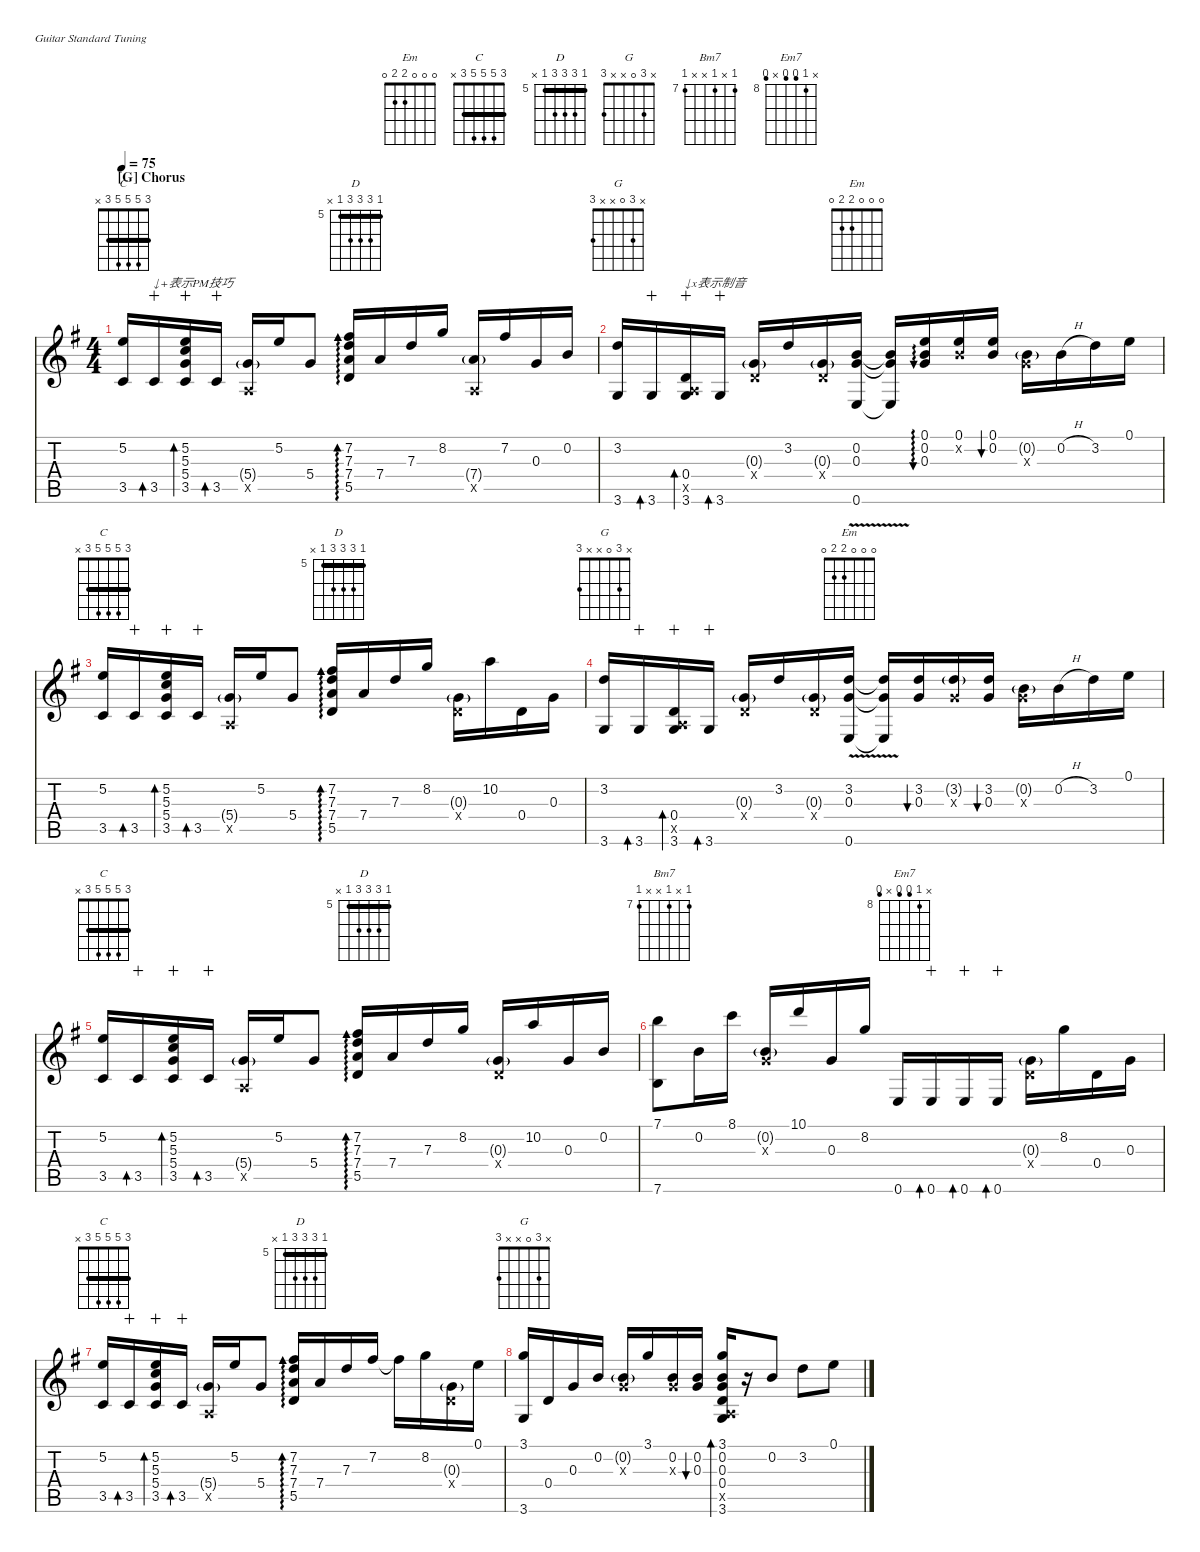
\defaultSystemsLayout 4
\hideDynamics
\bracketExtendMode nobrackets
\singleTrackTrackNamePolicy hidden
\chordDiagramsInScore
\track ("Steel Guitar" "Steel Guit") {instrument acousticguitarsteel}
\staff {score tabs}
\tuning (E4 B3 G3 D3 A2 E2)
\chord ("Em" 0 0 0 2 2 0) {showfingering false}
\chord ("C" 3 5 5 5 3 x) {showfingering false barre 3}
\chord ("D" 5 7 7 7 5 x) {firstfret 5 showfingering false barre 5}
\chord ("G" x 3 0 x x 3) {showfingering false}
\chord ("Bm7" 7 x 7 x x 7) {firstfret 7 showfingering false}
\chord ("Em7" x 8 7 7 x 7) {firstfret 8 showfingering false}
\ts (4 4)
\section ("G" "Chorus")
\tempo 75
\clef g2
\scale
0.332154
\ks g
(5.2{acc forcenatural} 3.5{acc forcenatural}).16{ch "C" dy mf beam Up} 3.5{acc forcenatural}.16{bd 30 txt "↓+表示PM技巧" wahc beam Up} (3.5{acc forcenatural} 5.4{acc forcenatural} 5.2{acc forcenatural} 5.3{acc forcenatural}).16{bd 30 wahc beam Up} 3.5{acc forcenatural}.16{bd 30 wahc beam Up} (5.4{g acc forcenatural} 0.5{x acc forcenatural}).16{beam Up} 5.2{acc forcenatural}.16{beam Up} 5.4{acc forcenatural}.8{beam Up} (7.2{acc #} 7.3{acc forcenatural} 7.4{acc forcenatural} 5.5{acc forcenatural}).16{ad 0 ch "D" beam Up} 7.4{acc forcenatural}.16{beam Up} 7.3{acc forcenatural}.16{beam Up} 8.2{acc forcenatural}.16{beam Up} (7.4{g acc forcenatural} 0.5{x acc forcenatural}).16{beam Up} 7.2{acc #}.16{beam Up} 0.3{acc forcenatural}.16{beam Up} 0.2{acc forcenatural}.16{beam Up} |
\scale
0.333333 (3.2{acc forcenatural} 3.6{acc forcenatural}).16{ch "G" beam Up} 3.6{acc forcenatural}.16{bd 30 wahc beam Up} (3.6{acc forcenatural} 0.4{acc forcenatural} 0.5{x acc forcenatural}).16{bd 30 txt "↓x表示制音" wahc beam Up} 3.6{acc forcenatural}.16{bd 30 wahc beam Up} (0.3{g acc forcenatural} 0.4{x acc forcenatural}).16{beam Up} 3.2{acc forcenatural}.16{beam Up} (0.3{g acc forcenatural} 0.4{x acc forcenatural}).16{beam Up} (0.2{acc forcenatural} 0.3{acc forcenatural} 0.6{acc forcenatural}).16{ch "Em" beam Up} (0.2{t acc forcenatural} 0.3{t acc forcenatural} 0.6{t acc forcenatural}).16{beam Up} (0.1{acc forcenatural} 0.2{acc forcenatural} 0.3{acc forcenatural}).16{au 0 beam Up} (0.2{x acc forcenatural} 0.1{acc forcenatural}).16{beam Up} (0.1{acc forcenatural} 0.2{acc forcenatural}).16{bu 30 beam Up} (0.2{g acc forcenatural} 0.3{x acc forcenatural}).16{beam Down} 0.2{h acc forcenatural}.16{beam Down} 3.2{acc forcenatural}.16{beam Down} 0.1{acc forcenatural}.16{beam Down} |
\scale
0.333333 (5.2{acc forcenatural} 3.5{acc forcenatural}).16{ch "C" beam Up} 3.5{acc forcenatural}.16{bd 30 wahc beam Up} (3.5{acc forcenatural} 5.4{acc forcenatural} 5.2{acc forcenatural} 5.3{acc forcenatural}).16{bd 30 wahc beam Up} 3.5{acc forcenatural}.16{bd 30 wahc beam Up} (5.4{g acc forcenatural} 0.5{x acc forcenatural}).16{beam Up} 5.2{acc forcenatural}.16{beam Up} 5.4{acc forcenatural}.8{beam Up} (7.2{acc #} 7.3{acc forcenatural} 7.4{acc forcenatural} 5.5{acc forcenatural}).16{ad 0 ch "D" beam Up} 7.4{acc forcenatural}.16{beam Up} 7.3{acc forcenatural}.16{beam Up} 8.2{acc forcenatural}.16{beam Up} (0.3{g acc forcenatural} 0.4{x acc forcenatural}).16{beam Down} 10.2{acc forcenatural}.16{beam Down} 0.4{acc forcenatural}.16{beam Down} 0.3{acc forcenatural}.16{beam Down} |
\scale
0.333333 (3.2{acc forcenatural} 3.6{acc forcenatural}).16{ch "G" beam Up} 3.6{acc forcenatural}.16{bd 30 wahc beam Up} (3.6{acc forcenatural} 0.4{acc forcenatural} 0.5{x acc forcenatural}).16{bd 30 wahc beam Up} 3.6{acc forcenatural}.16{bd 30 wahc beam Up} (0.3{g acc forcenatural} 0.4{x acc forcenatural}).16{beam Up} 3.2{acc forcenatural}.16{beam Up} (0.3{g acc forcenatural} 0.4{x acc forcenatural}).16{beam Up} (3.2{v acc forcenatural} 0.3{acc forcenatural} 0.6{acc forcenatural}).16{ch "Em" beam Up} (3.2{t acc forcenatural} 0.3{t acc forcenatural} 0.6{t acc forcenatural}).16{beam Up} (3.2{acc forcenatural} 0.3{acc forcenatural}).16{bu 30 beam Up} (3.2{g acc forcenatural} 0.3{x acc forcenatural}).16{beam Up} (3.2{acc forcenatural} 0.3{acc forcenatural}).16{bu 30 beam Up} (0.2{g acc forcenatural} 0.3{x acc forcenatural}).16{beam Down} 0.2{h acc forcenatural}.16{beam Down} 3.2{acc forcenatural}.16{beam Down} 0.1{acc forcenatural}.16{beam Down} |
\scale
0.333333 (5.2{acc forcenatural} 3.5{acc forcenatural}).16{ch "C" beam Up} 3.5{acc forcenatural}.16{bd 30 wahc beam Up} (3.5{acc forcenatural} 5.4{acc forcenatural} 5.2{acc forcenatural} 5.3{acc forcenatural}).16{bd 30 wahc beam Up} 3.5{acc forcenatural}.16{bd 30 wahc beam Up} (5.4{g acc forcenatural} 0.5{x acc forcenatural}).16{beam Up} 5.2{acc forcenatural}.16{beam Up} 5.4{acc forcenatural}.8{beam Up} (7.2{acc #} 7.3{acc forcenatural} 7.4{acc forcenatural} 5.5{acc forcenatural}).16{ad 0 ch "D" beam Up} 7.4{acc forcenatural}.16{beam Up} 7.3{acc forcenatural}.16{beam Up} 8.2{acc forcenatural}.16{beam Up} (0.3{g acc forcenatural} 0.4{x acc forcenatural}).16{beam Up} 10.2{acc forcenatural}.16{beam Up} 0.3{acc forcenatural}.16{beam Up} 0.2{acc forcenatural}.16{beam Up} |
\scale
0.333333 (7.6{acc forcenatural} 7.1{acc forcenatural}).8{ch "Bm7" beam Down} 0.2{acc forcenatural}.16{beam Down} 8.1{acc forcenatural}.16{beam Down} (0.2{g acc forcenatural} 0.3{x acc forcenatural}).16{beam Up} 10.1{acc forcenatural}.16{beam Up} 0.3{acc forcenatural}.16{beam Up} 8.2{acc forcenatural}.16{beam Up} 0.6{acc forcenatural}.16{ch "Em7" beam Up} 0.6{acc forcenatural}.16{bd 30 wahc beam Up} 0.6{acc forcenatural}.16{bd 30 wahc beam Up} 0.6{acc forcenatural}.16{bd 30 wahc beam Up} (0.3{g acc forcenatural} 0.4{x acc forcenatural}).16{beam Down} 8.2{acc forcenatural}.16{beam Down} 0.4{acc forcenatural}.16{beam Down} 0.3{acc forcenatural}.16{beam Down} |
\scale
0.333333 (5.2{acc forcenatural} 3.5{acc forcenatural}).16{ch "C" beam Up} 3.5{acc forcenatural}.16{bd 30 wahc beam Up} (3.5{acc forcenatural} 5.4{acc forcenatural} 5.2{acc forcenatural} 5.3{acc forcenatural}).16{bd 30 wahc beam Up} 3.5{acc forcenatural}.16{bd 30 wahc beam Up} (5.4{g acc forcenatural} 0.5{x acc forcenatural}).16{beam Up} 5.2{acc forcenatural}.16{beam Up} 5.4{acc forcenatural}.8{beam Up} (7.2{acc #} 7.3{acc forcenatural} 7.4{acc forcenatural} 5.5{acc forcenatural}).16{ad 0 ch "D" beam Up} 7.4{acc forcenatural}.16{beam Up} 7.3{acc forcenatural}.16{beam Up} 7.2{acc #}.16{beam Up} 7.2{t acc #}.16{beam Down} 8.2{acc forcenatural}.16{beam Down} (0.3{g acc forcenatural} 0.4{x acc forcenatural}).16{beam Down} 0.1{acc forcenatural}.16{beam Down} |
\scale
0.335691 (3.6{acc forcenatural} 3.1{acc forcenatural}).16{ch "G" beam Up} 0.4{acc forcenatural}.16{beam Up} 0.3{acc forcenatural}.16{beam Up} 0.2{acc forcenatural}.16{beam Up} (0.2{g acc forcenatural} 0.3{x acc forcenatural}).16{beam Up} 3.1{acc forcenatural}.16{beam Up} (0.2{acc forcenatural} 0.3{x acc forcenatural}).16{beam Up} (0.3{acc forcenatural} 0.2{acc forcenatural}).16{bu 30 beam Up} (3.6{acc forcenatural} 3.1{acc forcenatural} 0.4{acc forcenatural} 0.2{acc forcenatural} 0.3{acc forcenatural} 0.5{x acc forcenatural}).16{bd 30 beam Up} r.16{beam Up} 0.2{acc forcenatural}.8{beam Up} 3.2{acc forcenatural}.8{beam Down} 0.1{acc forcenatural}.8{beam Down}
